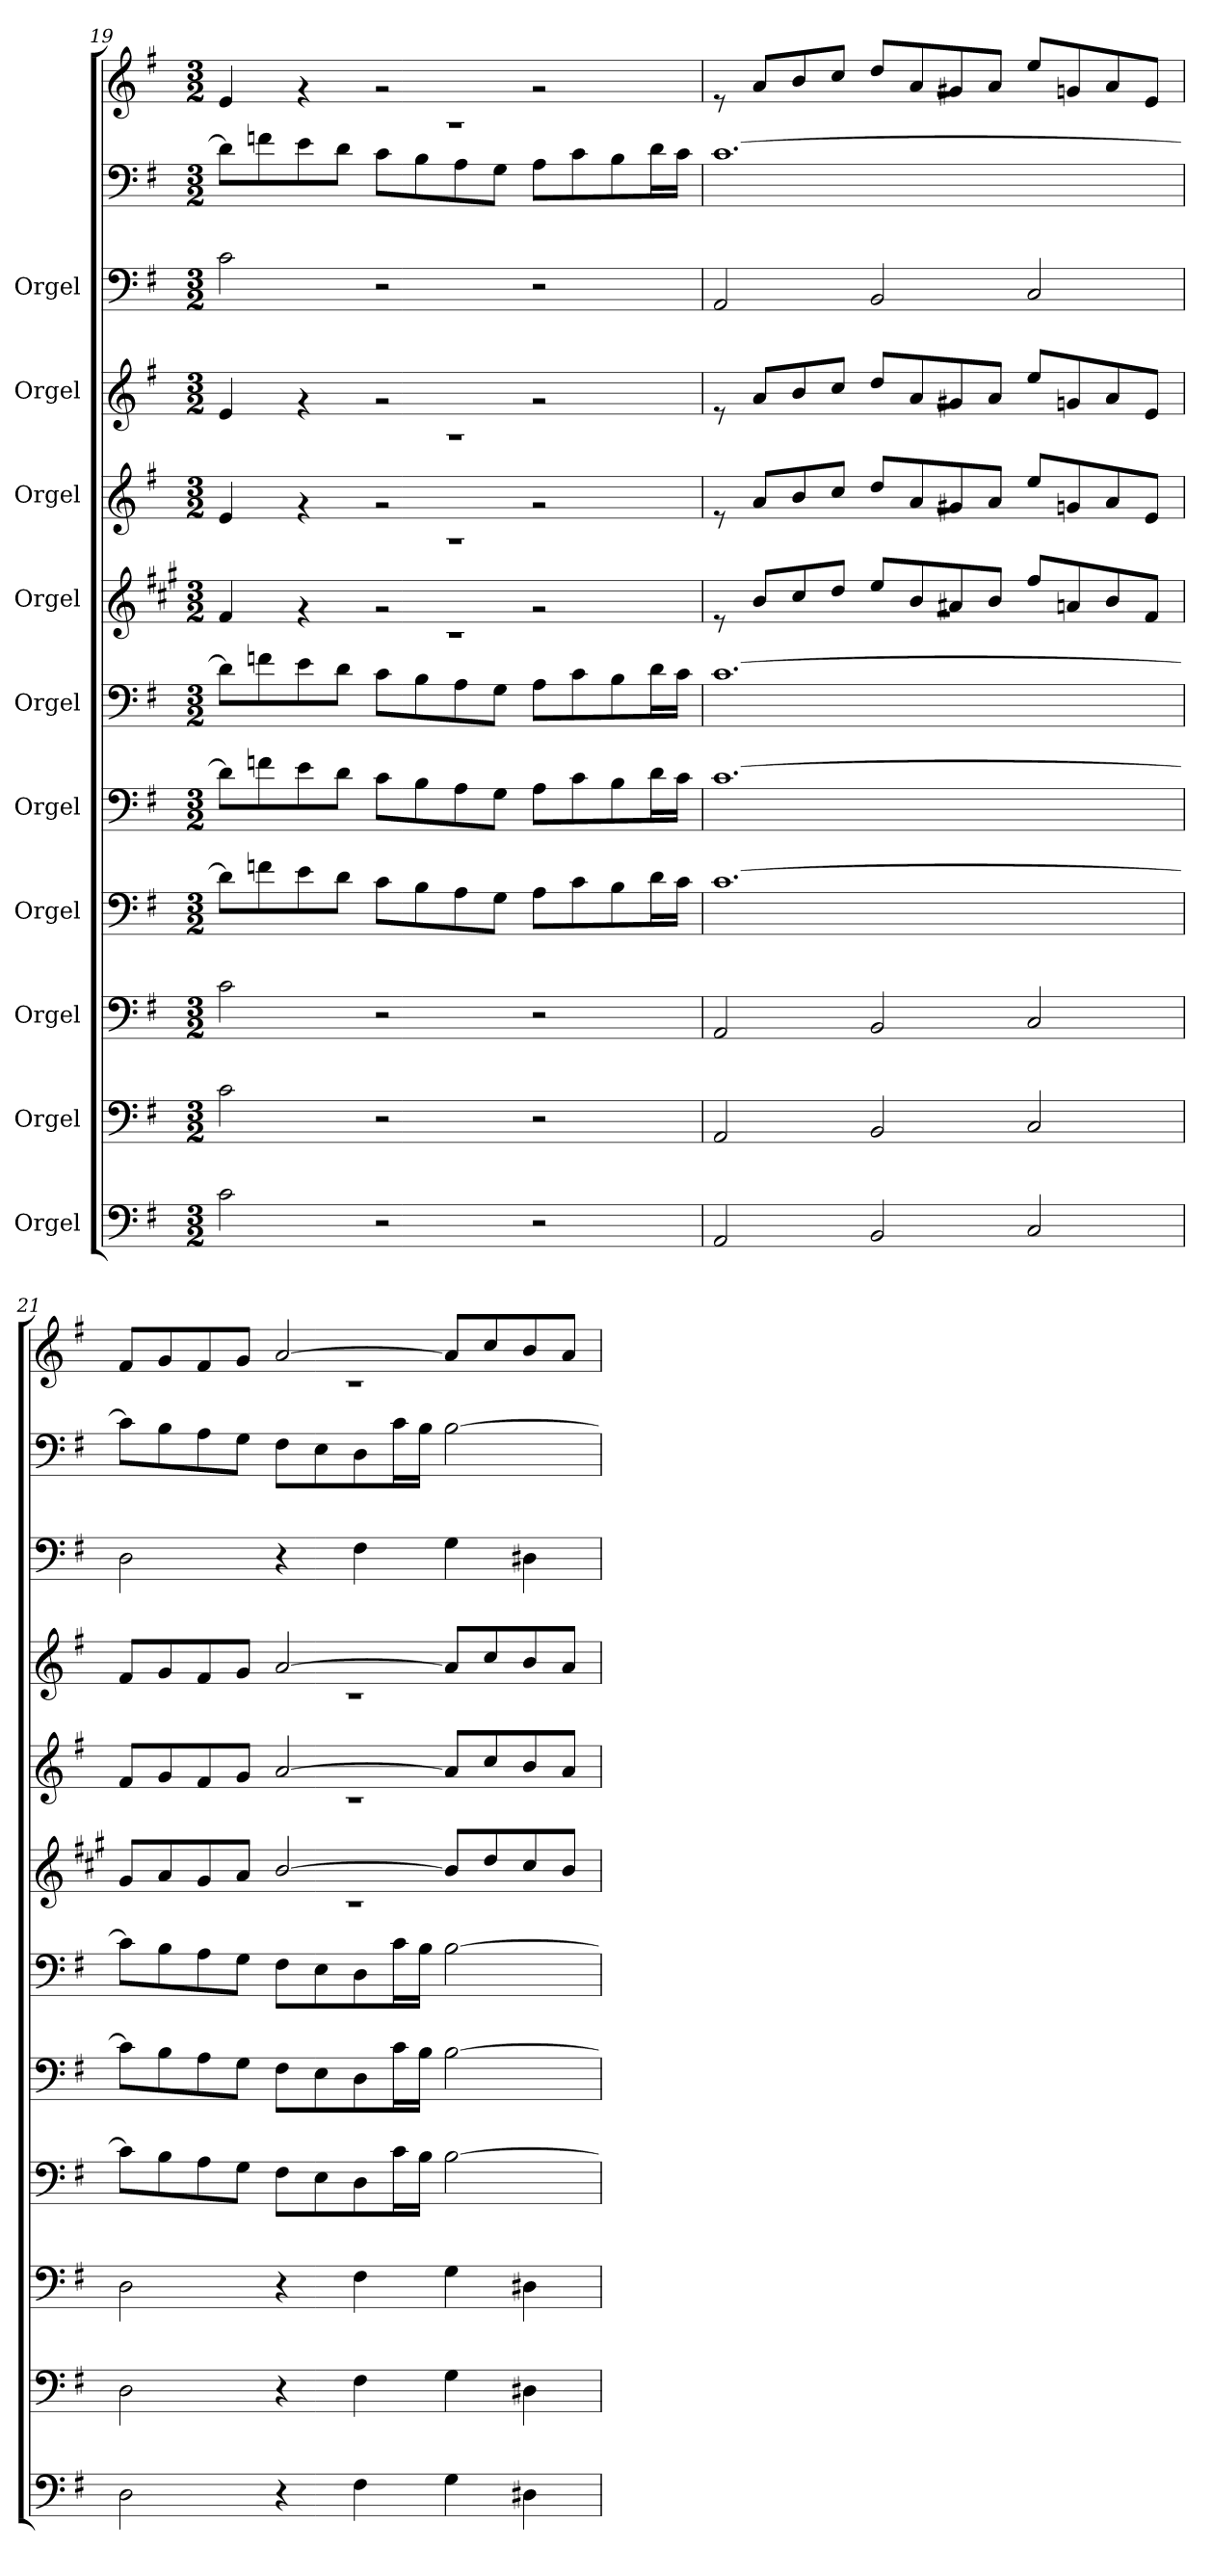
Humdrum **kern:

**kern	**kern	**kern	**kern	**kern	**kern	**kern	**kern	**kern	**kern	**kern	**kern
*part10	*part9	*part8	*part7	*part6	*part5	*part4	*part3	*part2	*part1	*part1	*part1
*staff12	*staff11	*staff10	*staff9	*staff8	*staff7	*staff6	*staff5	*staff4	*staff3	*staff2	*staff1
*I"Orgel	*I"Orgel	*I"Orgel	*I"Orgel	*I"Orgel	*I"Orgel	*I"Orgel	*I"Orgel	*I"Orgel	*I"Orgel	*	*
*clefF4	*clefF4	*clefF4	*clefF4	*clefF4	*clefF4	*clefG2	*clefG2	*clefG2	*clefF4	*clefF4	*clefG2
*	*	*	*	*	*	*ITrd1c2	*	*	*	*	*
*k[f#]	*k[f#]	*k[f#]	*k[f#]	*k[f#]	*k[f#]	*k[f#]	*k[f#]	*k[f#]	*k[f#]	*k[f#]	*k[f#]
*M3/2	*M3/2	*M3/2	*M3/2	*M3/2	*M3/2	*M3/2	*M3/2	*M3/2	*M3/2	*M3/2	*M3/2
=19	=19	=19	=19	=19	=19	=19	=19	=19	=19	=19	=19
*	*	*	*	*	*	*^	*^	*^	*	*	*^
2c\	2c\	2c\	8d\L]	8d\L]	8d\L]	4e/	1.r	4e/	1.r	4e/	1.r	2c\	8d\L]	4e/	1.r
.	.	.	8fn\	8fn\	8fn\	.	.	.	.	.	.	.	8fn\	.	.
.	.	.	8e\	8e\	8e\	4rg	.	4rg	.	4rg	.	.	8e\	4rg	.
.	.	.	8d\J	8d\J	8d\J	.	.	.	.	.	.	.	8d\J	.	.
2r	2r	2r	8c\L	8c\L	8c\L	2rg	.	2rg	.	2rg	.	2r	8c\L	2rg	.
.	.	.	8B\	8B\	8B\	.	.	.	.	.	.	.	8B\	.	.
.	.	.	8A\	8A\	8A\	.	.	.	.	.	.	.	8A\	.	.
.	.	.	8G\J	8G\J	8G\J	.	.	.	.	.	.	.	8G\J	.	.
2r	2r	2r	8A\L	8A\L	8A\L	2rg	.	2rg	.	2rg	.	2r	8A\L	2rg	.
.	.	.	8c\	8c\	8c\	.	.	.	.	.	.	.	8c\	.	.
.	.	.	8B\	8B\	8B\	.	.	.	.	.	.	.	8B\	.	.
.	.	.	16d\L	16d\L	16d\L	.	.	.	.	.	.	.	16d\L	.	.
.	.	.	16c\JJ	16c\JJ	16c\JJ	.	.	.	.	.	.	.	16c\JJ	.	.
=20	=20	=20	=20	=20	=20	=20	=20	=20	=20	=20	=20	=20	=20	=20	=20
2AA/	2AA/	2AA/	[1.c	[1.c	[1.c	8re	1.rg	8re	1.rg	8re	1.rg	2AA/	[1.c	8re	1.rg
.	.	.	.	.	.	8a/L	.	8a/L	.	8a/L	.	.	.	8a/L	.
.	.	.	.	.	.	8b/	.	8b/	.	8b/	.	.	.	8b/	.
.	.	.	.	.	.	8cc/J	.	8cc/J	.	8cc/J	.	.	.	8cc/J	.
2BB/	2BB/	2BB/	.	.	.	8dd/L	.	8dd/L	.	8dd/L	.	2BB/	.	8dd/L	.
.	.	.	.	.	.	8a/	.	8a/	.	8a/	.	.	.	8a/	.
.	.	.	.	.	.	8g#X/	.	8g#X/	.	8g#X/	.	.	.	8g#X/	.
.	.	.	.	.	.	8a/J	.	8a/J	.	8a/J	.	.	.	8a/J	.
2C/	2C/	2C/	.	.	.	8ee/L	.	8ee/L	.	8ee/L	.	2C/	.	8ee/L	.
.	.	.	.	.	.	8gn/	.	8gn/	.	8gn/	.	.	.	8gn/	.
.	.	.	.	.	.	8a/	.	8a/	.	8a/	.	.	.	8a/	.
.	.	.	.	.	.	8e/J	.	8e/J	.	8e/J	.	.	.	8e/J	.
!!LO:LB:g=z	!!
=21	=21	=21	=21	=21	=21	=21	=21	=21	=21	=21	=21	=21	=21	=21	=21
2D\	2D\	2D\	8c\L]	8c\L]	8c\L]	8f#/L	1.r	8f#/L	1.r	8f#/L	1.r	2D\	8c\L]	8f#/L	1.r
.	.	.	8B\	8B\	8B\	8g/	.	8g/	.	8g/	.	.	8B\	8g/	.
.	.	.	8A\	8A\	8A\	8f#/	.	8f#/	.	8f#/	.	.	8A\	8f#/	.
.	.	.	8G\J	8G\J	8G\J	8g/J	.	8g/J	.	8g/J	.	.	8G\J	8g/J	.
4r	4r	4r	8F#\L	8F#\L	8F#\L	[2a/	.	[2a/	.	[2a/	.	4r	8F#\L	[2a/	.
.	.	.	8E\	8E\	8E\	.	.	.	.	.	.	.	8E\	.	.
4F#\	4F#\	4F#\	8D\	8D\	8D\	.	.	.	.	.	.	4F#\	8D\	.	.
.	.	.	16c\L	16c\L	16c\L	.	.	.	.	.	.	.	16c\L	.	.
.	.	.	16B\JJ	16B\JJ	16B\JJ	.	.	.	.	.	.	.	16B\JJ	.	.
4G\	4G\	4G\	[2B\	[2B\	[2B\	8a/L]	.	8a/L]	.	8a/L]	.	4G\	[2B\	8a/L]	.
.	.	.	.	.	.	8cc/	.	8cc/	.	8cc/	.	.	.	8cc/	.
4D#X\	4D#X\	4D#X\	.	.	.	8b/	.	8b/	.	8b/	.	4D#X\	.	8b/	.
.	.	.	.	.	.	8a/J	.	8a/J	.	8a/J	.	.	.	8a/J	.
*	*	*	*	*	*	*v	*v	*	*	*v	*v	*	*	*v	*v
*	*	*	*	*	*	*	*v	*v	*	*	*	*
=	=	=	=	=	=	=	=	=	=	=	=
*-	*-	*-	*-	*-	*-	*-	*-	*-	*-	*-	*-
